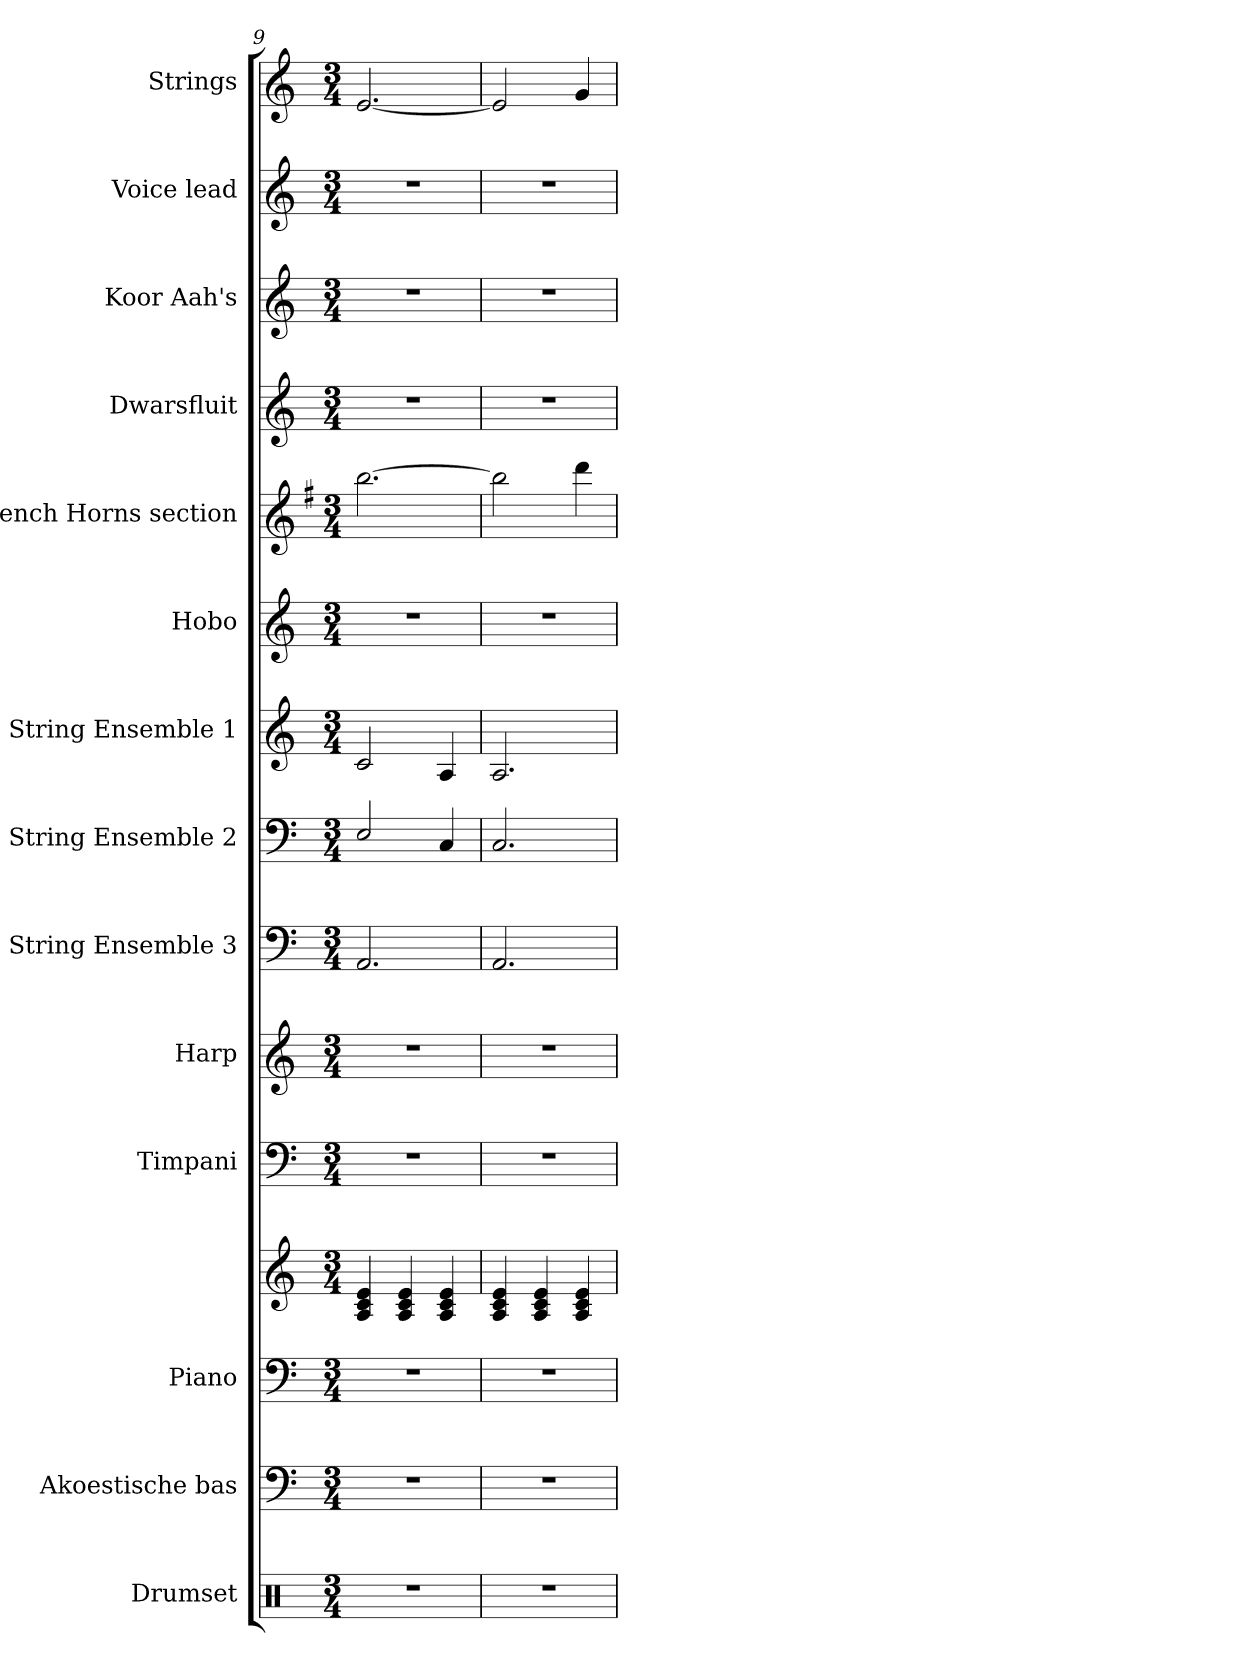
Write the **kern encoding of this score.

**kern	**kern	**kern	**kern	**kern	**kern	**kern	**kern	**kern	**kern	**kern	**kern	**kern	**kern	**kern
*part14	*part13	*part12	*part12	*part11	*part10	*part9	*part8	*part7	*part6	*part5	*part4	*part3	*part2	*part1
*staff15	*staff14	*staff13	*staff12	*staff11	*staff10	*staff9	*staff8	*staff7	*staff6	*staff5	*staff4	*staff3	*staff2	*staff1
*I"Drumset	*I"Akoestische bas	*I"Piano	*	*I"Timpani	*I"Harp	*I"String Ensemble 3	*I"String Ensemble 2	*I"String Ensemble 1	*I"Hobo	*I"French Horns section	*I"Dwarsfluit	*I"Koor Aah's	*I"Voice lead	*I"Strings
*I'D. set	*I'Bas	*I'Piano	*	*I'Timpani	*I'Harp	*I'String Ensemble 3	*I'String Ensemble 2	*I'String Ensemble 1	*I'Hobo	*I'French Horns section	*I'Dwarsfluit	*I'Koor Aah's	*I'Voice lead	*I'Strings
*clefX	*clefF4	*clefF4	*clefG2	*clefF4	*clefG2	*clefF4	*clefF4	*clefG2	*clefG2	*clefG2	*clefG2	*clefG2	*clefG2	*clefG2
*	*ITrd7c12	*	*	*	*	*	*	*	*	*ITrd4c7	*	*	*	*
*k[]	*k[]	*k[]	*k[]	*k[]	*k[]	*k[]	*k[]	*k[]	*k[]	*k[]	*k[]	*k[]	*k[]	*k[]
*M3/4	*M3/4	*M3/4	*M3/4	*M3/4	*M3/4	*M3/4	*M3/4	*M3/4	*M3/4	*M3/4	*M3/4	*M3/4	*M3/4	*M3/4
=9	=9	=9	=9	=9	=9	=9	=9	=9	=9	=9	=9	=9	=9	=9
2.r	2.r	2.r	4A/ 4c/ 4e/	2.r	2.r	2.AA/	2E/	2c/	2.r	[2.ee\	2.r	2.r	2.r	[2.e/
.	.	.	4A/ 4c/ 4e/	.	.	.	.	.	.	.	.	.	.	.
.	.	.	4A/ 4c/ 4e/	.	.	.	4C/	4A/	.	.	.	.	.	.
=10	=10	=10	=10	=10	=10	=10	=10	=10	=10	=10	=10	=10	=10	=10
2.r	2.r	2.r	4A/ 4c/ 4e/	2.r	2.r	2.AA/	2.C/	2.A/	2.r	2ee\]	2.r	2.r	2.r	2e/]
.	.	.	4A/ 4c/ 4e/	.	.	.	.	.	.	.	.	.	.	.
.	.	.	4A/ 4c/ 4e/	.	.	.	.	.	.	4gg\	.	.	.	4g/
=	=	=	=	=	=	=	=	=	=	=	=	=	=	=
*-	*-	*-	*-	*-	*-	*-	*-	*-	*-	*-	*-	*-	*-	*-
